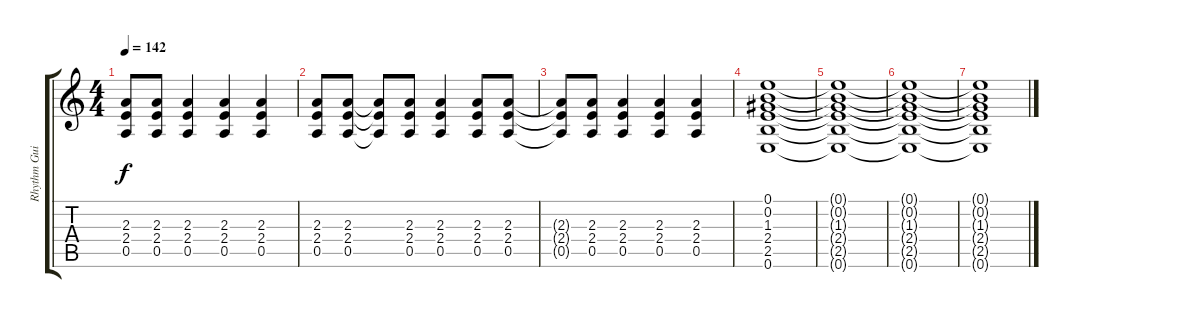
\track ("Rhythm Guitar 1" "Rhythm Gui") {instrument overdrivenguitar}
\staff {score tabs}
\tuning (E4 B3 G3 D3 A2 E2) {hide}
\ts (4 4)
\tempo 142
\clef g2
\ks c
(2.3{t} 2.4{t} 0.5{t}).8{dy f} (2.3 2.4 0.5).8 (2.3 2.4 0.5).4 (2.3 2.4 0.5).4 (2.3 2.4 0.5).4 |
(2.3 2.4 0.5).8 (2.3 2.4 0.5).8 (2.3{t} 2.4{t} 0.5{t}).8 (2.3 2.4 0.5).8 (2.3 2.4 0.5).4 (2.3 2.4 0.5).8 (2.3 2.4 0.5).8 |
(2.3{t} 2.4{t} 0.5{t}).8 (2.3 2.4 0.5).8 (2.3 2.4 0.5).4 (2.3 2.4 0.5).4 (2.3 2.4 0.5).4 |
(0.1 0.2 1.3 2.4 2.5 0.6).1 |
(0.1{t} 0.2{t} 1.3{t} 2.4{t} 2.5{t} 0.6{t}).1 |
(0.1{t} 0.2{t} 1.3{t} 2.4{t} 2.5{t} 0.6{t}).1 |
(0.1{t} 0.2{t} 1.3{t} 2.4{t} 2.5{t} 0.6{t}).1
